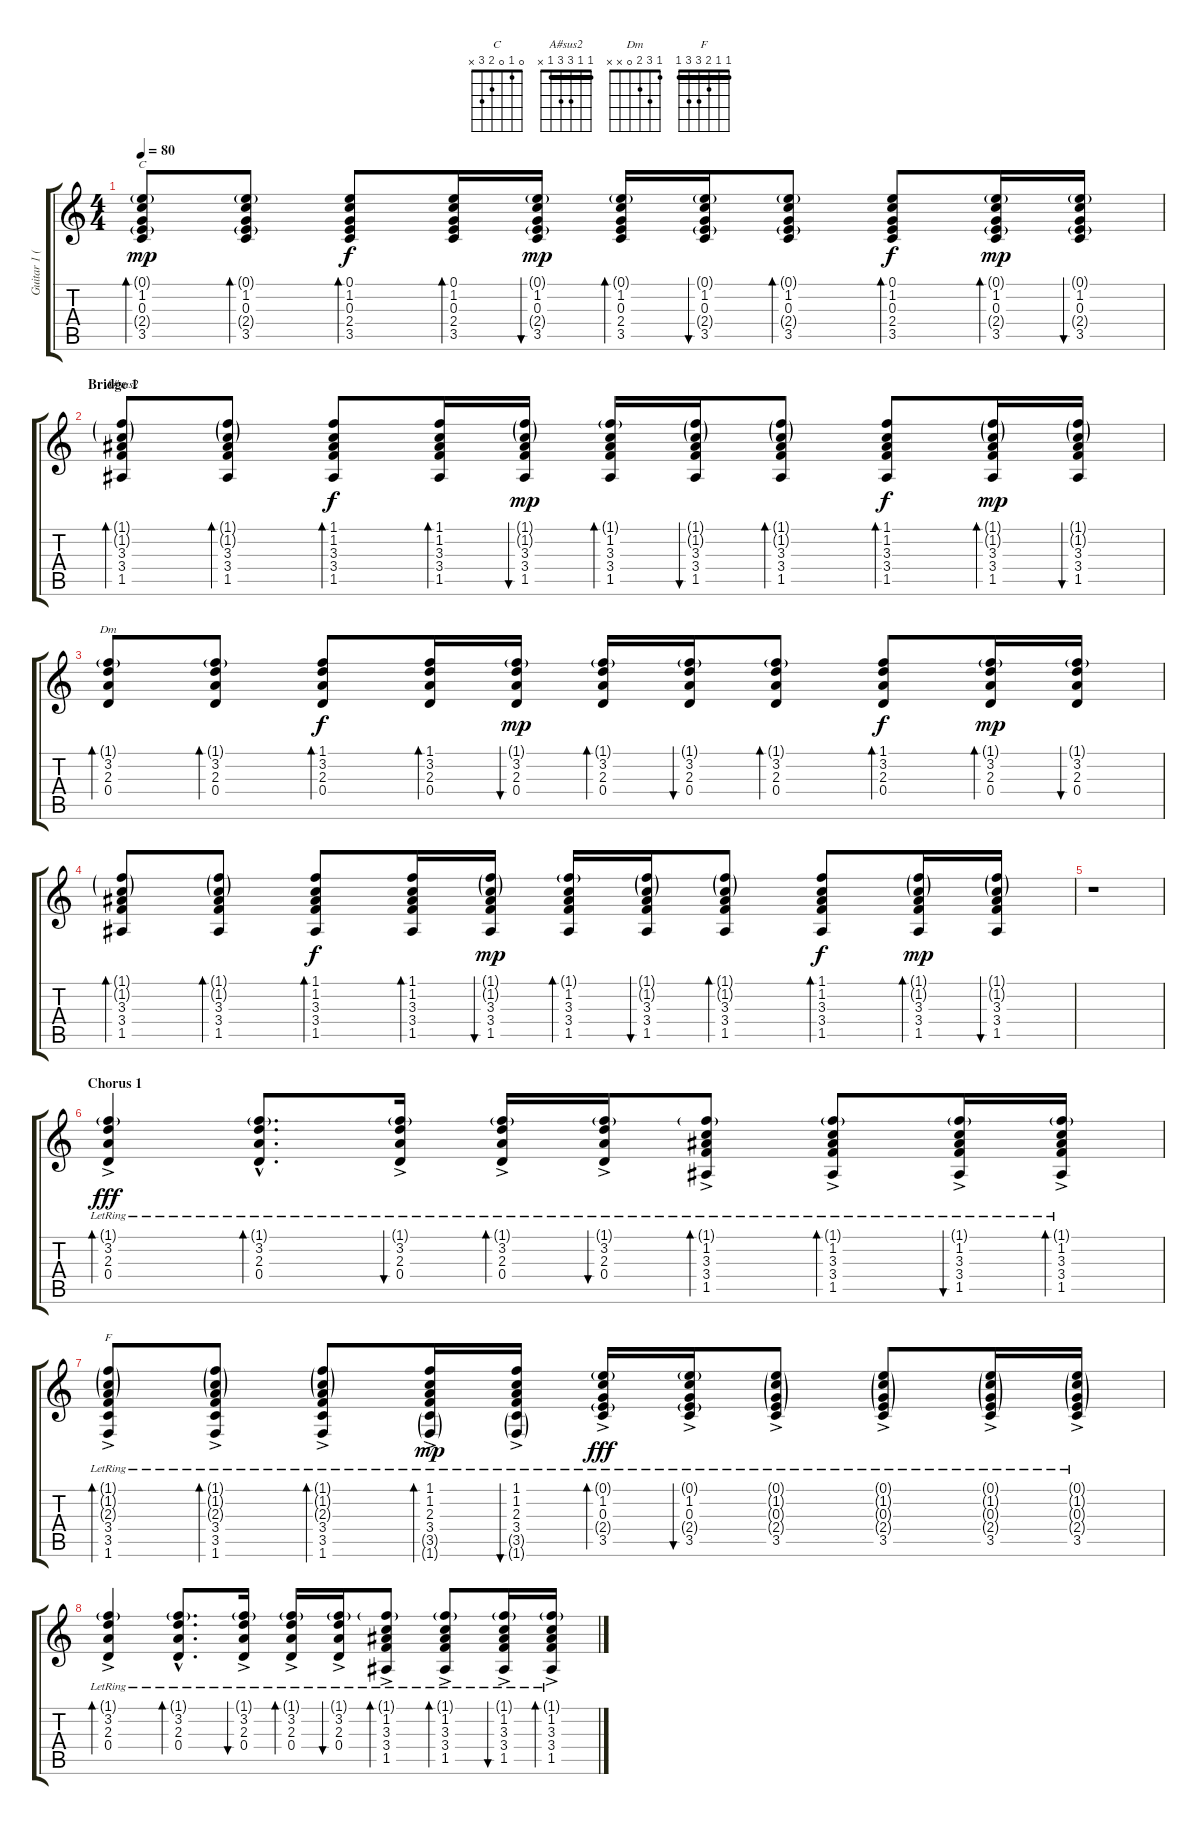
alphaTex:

\track ("Guitar 1 (Craig Wood)" "Guitar 1 (") {instrument acousticguitarnylon}
\staff {score tabs}
\tuning (E4 B3 G3 D3 A2 E2) {hide}
\chord ("C" 0 1 0 2 3 x)
\chord ("A#sus2" 1 1 3 3 1 x) {barre 1}
\chord ("Dm" 1 3 2 0 x x)
\chord ("F" 1 1 2 3 3 1) {barre 1}
\ts (4 4)
\tempo 80
\clef g2
\ks c
(0.1{g} 1.2 0.3 2.4{g} 3.5).8{bd 30 ch "C" dy mp} (0.1{g} 1.2 0.3 2.4{g} 3.5).8{bd 30} (0.1 1.2 0.3 2.4 3.5).8{bd 30 dy f} (0.1 1.2 0.3 2.4 3.5).16{bd 30} (0.1{g} 1.2 0.3 2.4{g} 3.5).16{bu 30 dy mp} (0.1{g} 1.2 0.3 2.4 3.5).16{bd 30} (0.1{g} 1.2 0.3 2.4{g} 3.5).16{bu 30} (0.1{g} 1.2 0.3 2.4{g} 3.5).8{bd 30} (0.1 1.2 0.3 2.4 3.5).8{bd 30 dy f} (0.1{g} 1.2 0.3 2.4{g} 3.5).16{bd 30 dy mp} (0.1{g} 1.2 0.3 2.4{g} 3.5).16{bu 30} |
\section ("" "Bridge 1")
(1.1{g} 1.2{g} 3.3 3.4 1.5).8{bd 30 ch "A#sus2"} (1.1{g} 1.2{g} 3.3 3.4 1.5).8{bd 30} (1.1 1.2 3.3 3.4 1.5).8{bd 30 dy f} (1.1 1.2 3.3 3.4 1.5).16{bd 30} (1.1{g} 1.2{g} 3.3 3.4 1.5).16{bu 30 dy mp} (1.1{g} 1.2 3.3 3.4 1.5).16{bd 30} (1.1{g} 1.2{g} 3.3 3.4 1.5).16{bu 30} (1.1{g} 1.2{g} 3.3 3.4 1.5).8{bd 30} (1.1 1.2 3.3 3.4 1.5).8{bd 30 dy f} (1.1{g} 1.2{g} 3.3 3.4 1.5).16{bd 30 dy mp} (1.1{g} 1.2{g} 3.3 3.4 1.5).16{bu 30} |
(1.1{g} 3.2 2.3 0.4).8{bd 30 ch "Dm"} (1.1{g} 3.2 2.3 0.4).8{bd 30} (1.1 3.2 2.3 0.4).8{bd 30 dy f} (1.1 3.2 2.3 0.4).16{bd 30} (1.1{g} 3.2 2.3 0.4).16{bu 30 dy mp} (1.1{g} 3.2 2.3 0.4).16{bd 30} (1.1{g} 3.2 2.3 0.4).16{bu 30} (1.1{g} 3.2 2.3 0.4).8{bd 30} (1.1 3.2 2.3 0.4).8{bd 30 dy f} (1.1{g} 3.2 2.3 0.4).16{bd 30 dy mp} (1.1{g} 3.2 2.3 0.4).16{bu 30} |
(1.1{g} 1.2{g} 3.3 3.4 1.5).8{bd 30} (1.1{g} 1.2{g} 3.3 3.4 1.5).8{bd 30} (1.1 1.2 3.3 3.4 1.5).8{bd 30 dy f} (1.1 1.2 3.3 3.4 1.5).16{bd 30} (1.1{g} 1.2{g} 3.3 3.4 1.5).16{bu 30 dy mp} (1.1{g} 1.2 3.3 3.4 1.5).16{bd 30} (1.1{g} 1.2{g} 3.3 3.4 1.5).16{bu 30} (1.1{g} 1.2{g} 3.3 3.4 1.5).8{bd 30} (1.1 1.2 3.3 3.4 1.5).8{bd 30 dy f} (1.1{g} 1.2{g} 3.3 3.4 1.5).16{bd 30 dy mp} (1.1{g} 1.2{g} 3.3 3.4 1.5).16{bu 30} |
r.1 |
\section ("" "Chorus 1")
(1.1{g lr} 3.2{ac lr} 2.3{ac lr} 0.4{ac lr}).4{bd 60 dy fff volume 13} (1.1{g hac lr} 3.2{hac lr} 2.3{hac lr} 0.4{hac lr}).8{d bd 30} (1.1{g lr} 3.2{lr} 2.3{lr} 0.4{ac lr}).16{bu 30} (1.1{g lr} 3.2{lr} 2.3{lr} 0.4{ac lr}).16{bd 30} (1.1{g lr} 3.2{lr} 2.3{lr} 0.4{ac lr}).16{bu 30} (1.1{g lr} 1.2{lr} 3.3{lr} 3.4{ac lr} 1.5).8{bd 30} (1.1{g lr} 1.2{lr} 3.3{lr} 3.4{ac lr} 1.5).8{bd 30} (1.1{g lr} 1.2{lr} 3.3{lr} 3.4{ac lr} 1.5).16{bu 30} (1.1{g lr} 1.2{lr} 3.3{lr} 3.4{ac lr} 1.5).16{bd 30} |
(1.1{g lr} 1.2{g lr} 2.3{g lr} 3.4 3.5{lr} 1.6{ac lr}).8{bd 30 ch "F"} (1.1{g lr} 1.2{g lr} 2.3{g lr} 3.4{lr} 3.5{lr} 1.6{ac lr}).8{bd 30} (1.1{g lr} 1.2{g lr} 2.3{g lr} 3.4{lr} 3.5{lr} 1.6{ac lr}).8{bd 30} (1.1{lr} 1.2{lr} 2.3{lr} 3.4{ac lr} 3.5{g lr} 1.6{g lr}).16{bd 30 dy mp} (1.1{lr} 1.2{lr} 2.3{lr} 3.4{ac lr} 3.5{g lr} 1.6{g lr}).16{bu 30} (0.1{g lr} 1.2{lr} 0.3{lr} 2.4{g lr} 3.5{ac lr}).16{bd 30 dy fff} (0.1{g lr} 1.2{lr} 0.3{lr} 2.4{g lr} 3.5{ac lr}).16{bu 30} (0.1{g lr} 1.2{g lr} 0.3{g lr} 2.4{g lr} 3.5{ac lr}).8 (0.1{g lr} 1.2{g lr} 0.3{g lr} 2.4{g lr} 3.5{ac lr}).8 (0.1{g lr} 1.2{g lr} 0.3{g lr} 2.4{g lr} 3.5{ac lr}).16 (0.1{g lr} 1.2{g lr} 0.3{g lr} 2.4{g lr} 3.5{ac}).16 |
(1.1{g lr} 3.2{ac lr} 2.3{ac lr} 0.4{ac lr}).4{bd 60} (1.1{g hac lr} 3.2{hac lr} 2.3{hac lr} 0.4{hac lr}).8{d bd 30} (1.1{g lr} 3.2{lr} 2.3{lr} 0.4{ac lr}).16{bu 30} (1.1{g lr} 3.2{lr} 2.3{lr} 0.4{ac lr}).16{bd 30} (1.1{g lr} 3.2{lr} 2.3{lr} 0.4{ac lr}).16{bu 30} (1.1{g lr} 1.2{lr} 3.3{lr} 3.4{ac lr} 1.5).8{bd 30} (1.1{g lr} 1.2{lr} 3.3{lr} 3.4{ac lr} 1.5).8{bd 30} (1.1{g lr} 1.2{lr} 3.3{lr} 3.4{ac lr} 1.5).16{bu 30} (1.1{g lr} 1.2{lr} 3.3{lr} 3.4{ac lr} 1.5).16{bd 30}
